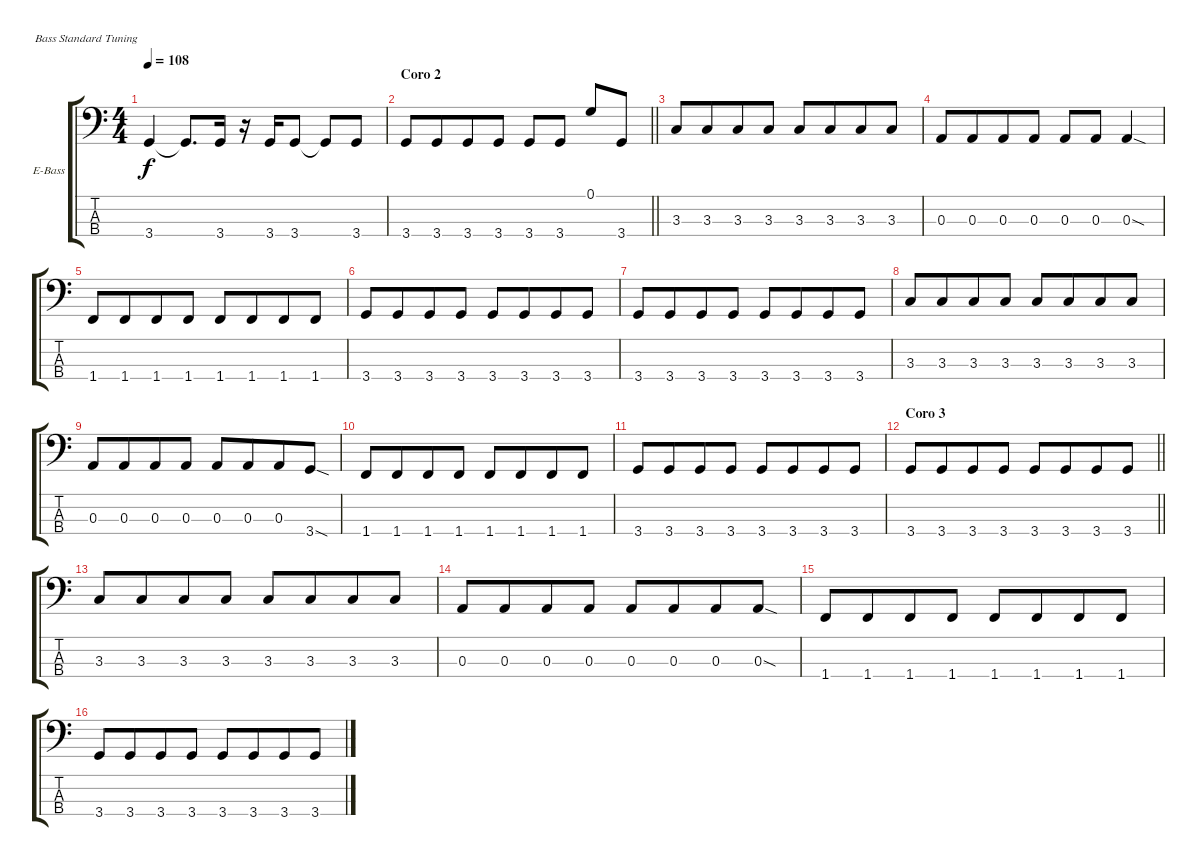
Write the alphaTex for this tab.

\bracketExtendMode groupsimilarinstruments
\firstSystemTrackNameOrientation horizontal
\otherSystemsTrackNameOrientation horizontal
\track ("Electric Bass" "E-Bass") {instrument electricbassfinger}
\staff {score tabs}
\tuning (G2 D2 A1 E1)
\ts (4 4)
\tempo 108
\clef f4
\ks c
3.4.4{dy f} 3.4{t}.8{d} 3.4.16 r.16 3.4.16 3.4.8 3.4{t}.8 3.4.8 |
\section ("" "Coro 2")
\barLineRight lightlight
3.4.8 3.4.8{beam merge} 3.4.8 3.4.8 3.4.8 3.4.8 0.1.8 3.4.8 |
3.3.8 3.3.8{beam merge} 3.3.8 3.3.8 3.3.8 3.3.8{beam merge} 3.3.8 3.3.8 |
0.3.8 0.3.8{beam merge} 0.3.8 0.3.8 0.3.8 0.3.8 0.3{sod}.4 |
1.4.8 1.4.8{beam merge} 1.4.8 1.4.8 1.4.8 1.4.8{beam merge} 1.4.8 1.4.8 |
3.4.8 3.4.8{beam merge} 3.4.8 3.4.8 3.4.8 3.4.8{beam merge} 3.4.8 3.4.8 |
3.4.8 3.4.8{beam merge} 3.4.8 3.4.8 3.4.8 3.4.8{beam merge} 3.4.8 3.4.8 |
3.3.8 3.3.8{beam merge} 3.3.8 3.3.8 3.3.8 3.3.8{beam merge} 3.3.8 3.3.8 |
0.3.8 0.3.8{beam merge} 0.3.8 0.3.8 0.3.8 0.3.8{beam merge} 0.3.8 3.4{sod}.8 |
1.4.8 1.4.8{beam merge} 1.4.8 1.4.8 1.4.8 1.4.8{beam merge} 1.4.8 1.4.8 |
3.4.8 3.4.8{beam merge} 3.4.8 3.4.8 3.4.8 3.4.8{beam merge} 3.4.8 3.4.8 |
\section ("" "Coro 3")
\barLineRight lightlight
3.4.8 3.4.8{beam merge} 3.4.8 3.4.8 3.4.8 3.4.8{beam merge} 3.4.8 3.4.8 |
3.3.8 3.3.8{beam merge} 3.3.8 3.3.8 3.3.8 3.3.8{beam merge} 3.3.8 3.3.8 |
0.3.8 0.3.8{beam merge} 0.3.8 0.3.8 0.3.8 0.3.8{beam merge} 0.3.8 0.3{sod}.8 |
1.4.8 1.4.8{beam merge} 1.4.8 1.4.8 1.4.8 1.4.8{beam merge} 1.4.8 1.4.8 |
3.4.8 3.4.8{beam merge} 3.4.8 3.4.8 3.4.8 3.4.8{beam merge} 3.4.8 3.4.8
